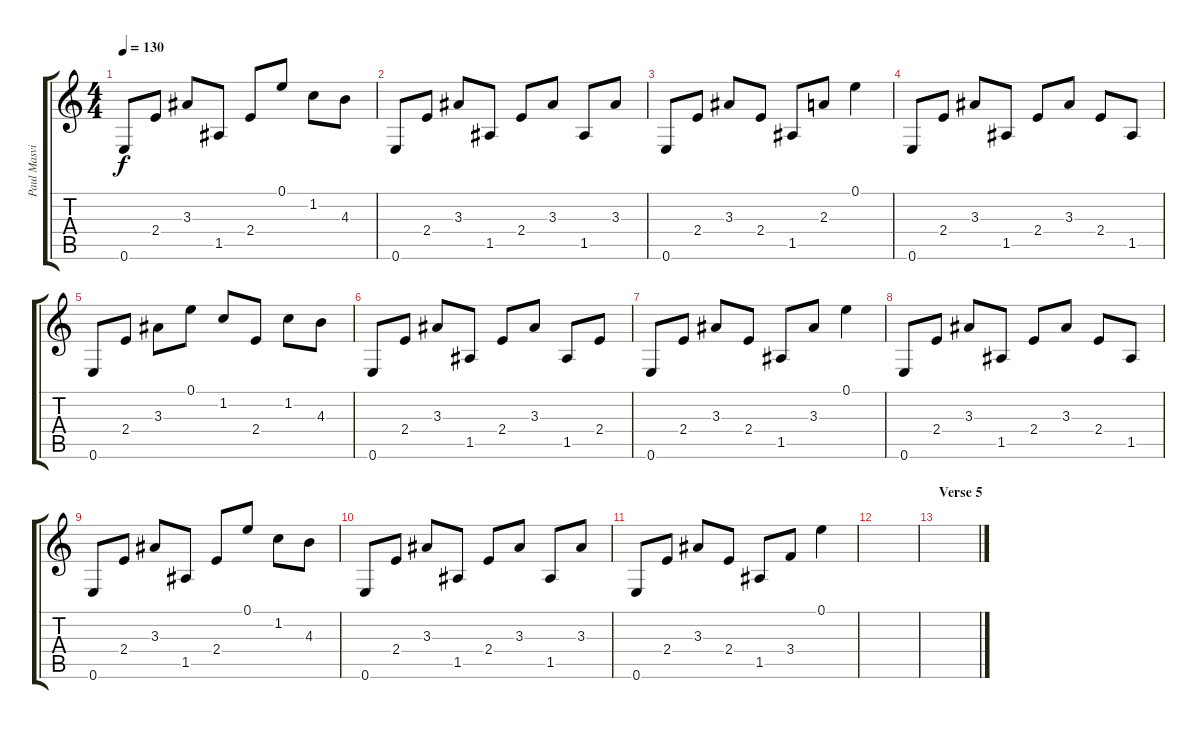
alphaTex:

\track ("Paul Masvidal" "Paul Masvi") {instrument electricguitarclean}
\staff {score tabs}
\tuning (E4 B3 G3 D3 A2 E2) {hide}
\ts (4 4)
\tempo 130
\clef g2
\ks c
0.6.8{dy f} 2.4.8 3.3.8 1.5.8 2.4.8 0.1.8 1.2.8 4.3.8 |
0.6.8 2.4.8 3.3.8 1.5.8 2.4.8 3.3.8 1.5.8 3.3.8 |
0.6.8 2.4.8 3.3.8 2.4.8 1.5.8 2.3.8 0.1.4 |
0.6.8 2.4.8 3.3.8 1.5.8 2.4.8 3.3.8 2.4.8 1.5.8 |
0.6.8 2.4.8 3.3.8 0.1.8 1.2.8 2.4.8 1.2.8 4.3.8 |
0.6.8 2.4.8 3.3.8 1.5.8 2.4.8 3.3.8 1.5.8 2.4.8 |
0.6.8 2.4.8 3.3.8 2.4.8 1.5.8 3.3.8 0.1.4 |
0.6.8 2.4.8 3.3.8 1.5.8 2.4.8 3.3.8 2.4.8 1.5.8 |
0.6.8 2.4.8 3.3.8 1.5.8 2.4.8 0.1.8 1.2.8 4.3.8 |
0.6.8 2.4.8 3.3.8 1.5.8 2.4.8 3.3.8 1.5.8 3.3.8 |
0.6.8 2.4.8 3.3.8 2.4.8 1.5.8 3.4.8 0.1.4 |
|
\section ("" "Verse 5")
